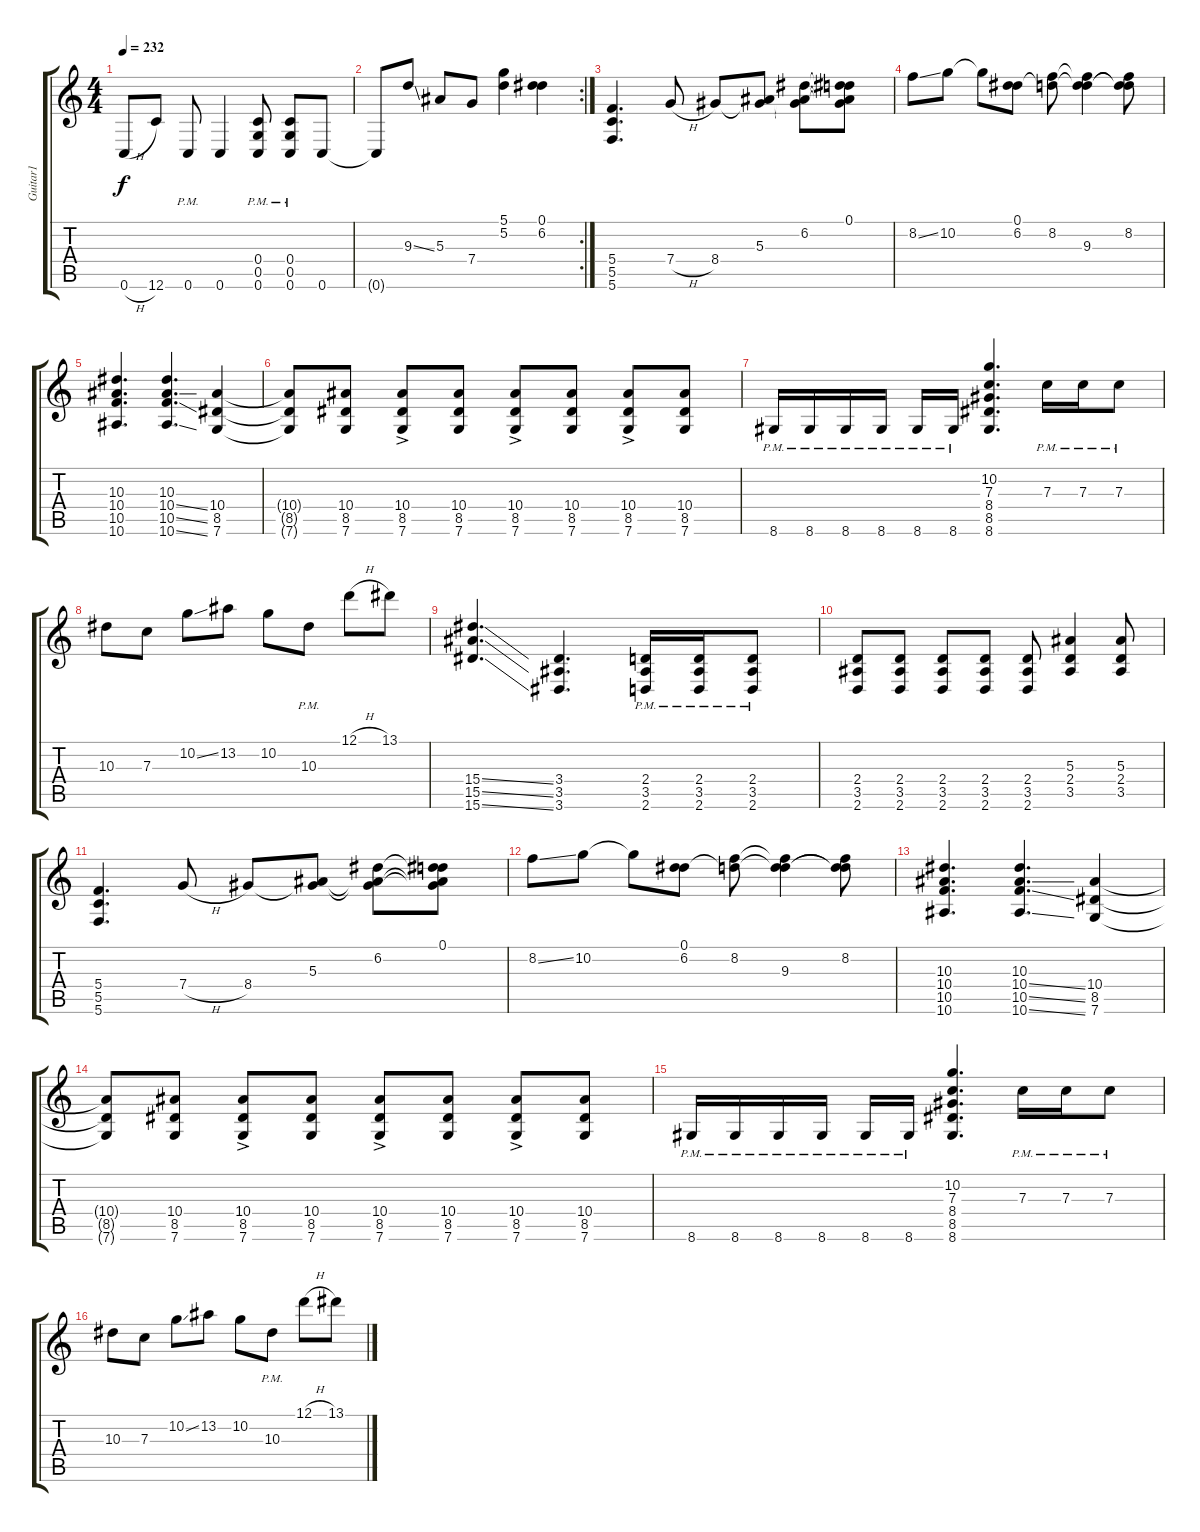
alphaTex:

\track ("Guitar1" "Guitar1") {instrument distortionguitar}
\staff {score tabs}
\tuning (D4 A3 F3 C3 G2 C2) {hide}
\ts (4 4)
\tempo 232
\clef g2
\ks c
0.6{h}.8{dy f} 12.6.8 0.6{pm}.8 0.6.4 (0.4{pm} 0.5 0.6).8 (0.4{pm} 0.5 0.6).8 0.6.8 |
\rc 2
0.6{t}.8 9.3{ss}.8 5.3.8 7.4.8 (5.1 5.2).4 (0.1 6.2).4 |
(5.4 5.5 5.6).4{d} 7.4{h}.8 8.4.8 (5.3 8.4{t}).8 (6.2 5.3{t} 8.4{t}).8 (0.1 6.2{t} 5.3{t} 8.4{t}).8 |
8.2{ss}.8 10.2.8 10.2{t}.8 (0.1 6.2).8 (0.1{t} 8.2).8 (0.1{t} 8.2{t} 9.3).4 (0.1{t} 8.2 9.3{t}).8 |
(10.3 10.4 10.5 10.6).4{d} (10.3 10.4{ss} 10.5{ss} 10.6{ss}).4{d} (10.4 8.5 7.6).4 |
(10.4{t} 8.5{t} 7.6{t}).8 (10.4 8.5 7.6).8 (10.4{ac} 8.5 7.6).8 (10.4 8.5 7.6).8 (10.4{ac} 8.5 7.6).8 (10.4 8.5 7.6).8 (10.4{ac} 8.5 7.6).8 (10.4 8.5 7.6).8 |
8.6{pm}.16 8.6{pm}.16 8.6{pm}.16 8.6{pm}.16 8.6{pm}.16 8.6{pm}.16 (10.2 7.3 8.4 8.5 8.6).4{d} 7.3{pm}.16 7.3{pm}.16 7.3{pm}.8 |
10.3.8 7.3.8 10.2{ss}.8 13.2.8 10.2.8 10.3{pm}.8 12.1{h}.8 13.1.8 |
(15.4{ss} 15.5{ss} 15.6{ss}).4{d} (3.4 3.5 3.6).4{d} (2.4{pm} 3.5 2.6).16 (2.4{pm} 3.5 2.6).16 (2.4{pm} 3.5 2.6).8 |
(2.4 3.5 2.6).8 (2.4 3.5 2.6).8 (2.4 3.5 2.6).8 (2.4 3.5 2.6).8 (2.4 3.5 2.6).8 (5.3 2.4 3.5).4 (5.3 2.4 3.5).8 |
(5.4 5.5 5.6).4{d} 7.4{h}.8 8.4.8 (5.3 8.4{t}).8 (6.2 5.3{t} 8.4{t}).8 (0.1 6.2{t} 5.3{t} 8.4{t}).8 |
8.2{ss}.8 10.2.8 10.2{t}.8 (0.1 6.2).8 (0.1{t} 8.2).8 (0.1{t} 8.2{t} 9.3).4 (0.1{t} 8.2 9.3{t}).8 |
(10.3 10.4 10.5 10.6).4{d} (10.3 10.4{ss} 10.5{ss} 10.6{ss}).4{d} (10.4 8.5 7.6).4 |
(10.4{t} 8.5{t} 7.6{t}).8 (10.4 8.5 7.6).8 (10.4{ac} 8.5 7.6).8 (10.4 8.5 7.6).8 (10.4{ac} 8.5 7.6).8 (10.4 8.5 7.6).8 (10.4{ac} 8.5 7.6).8 (10.4 8.5 7.6).8 |
8.6{pm}.16 8.6{pm}.16 8.6{pm}.16 8.6{pm}.16 8.6{pm}.16 8.6{pm}.16 (10.2 7.3 8.4 8.5 8.6).4{d} 7.3{pm}.16 7.3{pm}.16 7.3{pm}.8 |
10.3.8 7.3.8 10.2{ss}.8 13.2.8 10.2.8 10.3{pm}.8 12.1{h}.8 13.1.8
